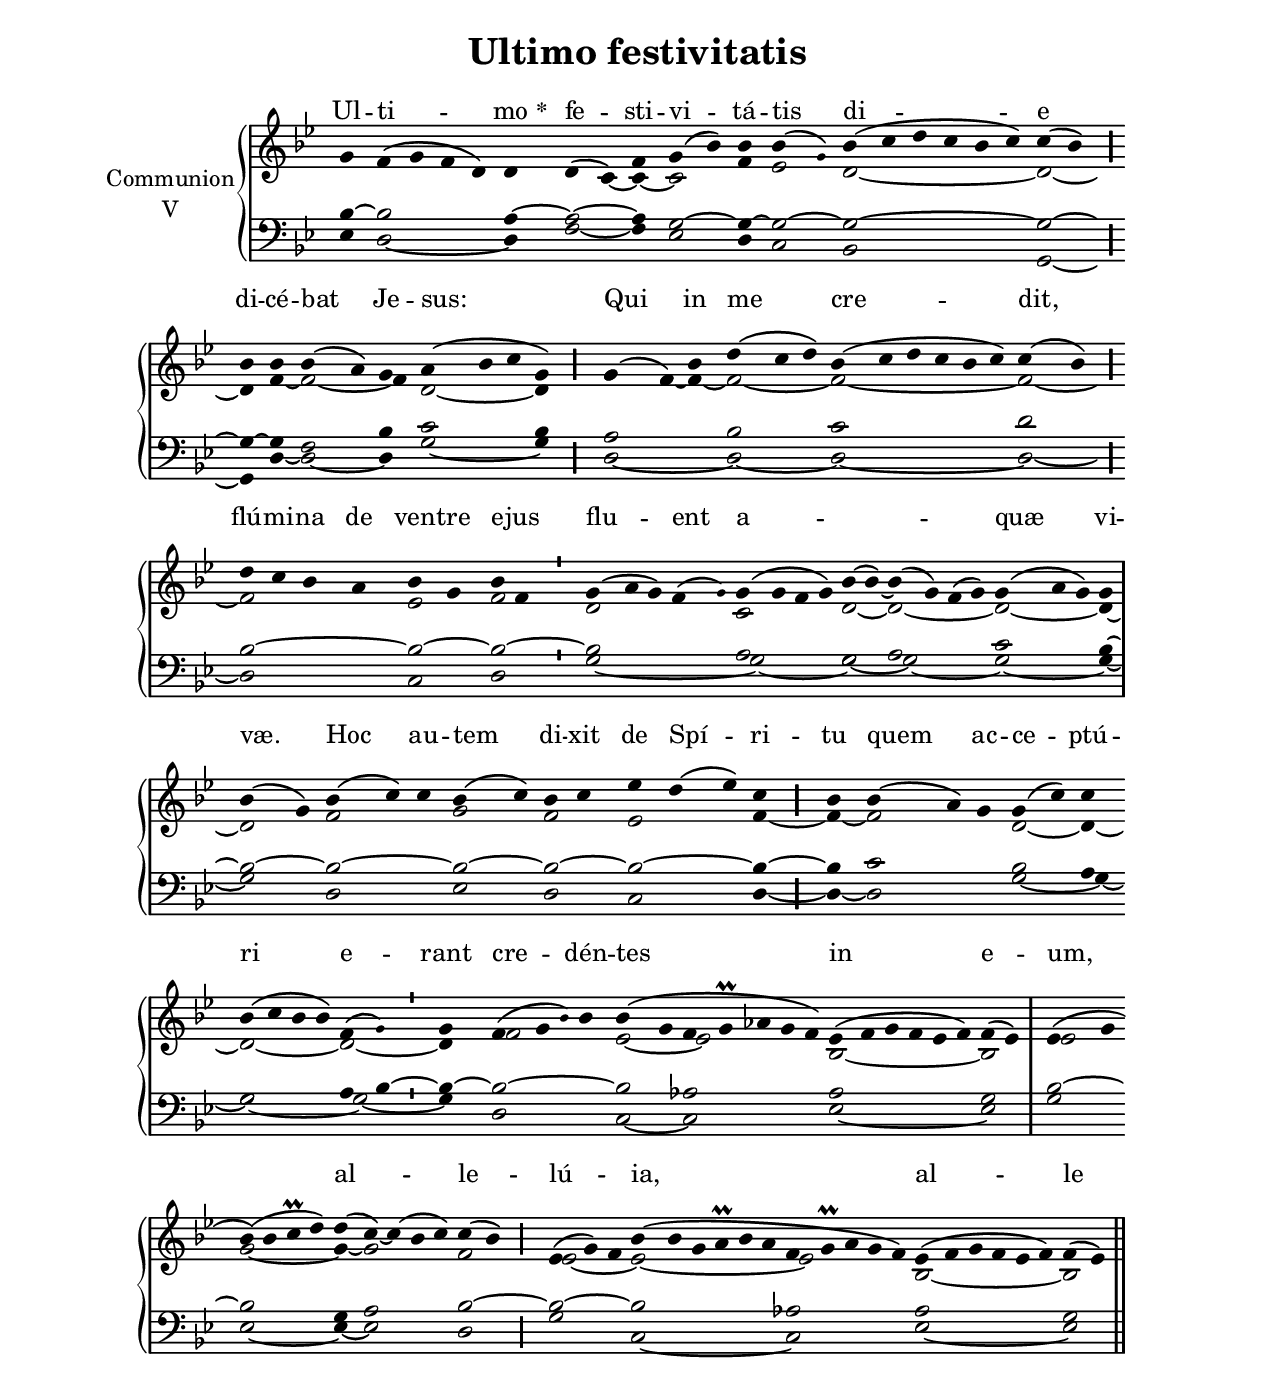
\version "2.18"
\include "gregorian.ly"
\include "noh2.ily"


%Page reference: page ii.76
%(volume.page)

global = {
 \key ees \lydian
 \cadenzaOn 
}

\header {
  title = \markup \center-column {"Ultimo festivitatis" \vspace #1 }
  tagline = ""
  composer = ""
}

\paper {
 #(include-special-characters)
  oddHeaderMarkup = \markup \fill-line {
    \line {}
    \center-column {
      \on-the-fly #first-page     " "
      \on-the-fly #not-first-page "Ultimo festivitatis"
    }
    \line { \on-the-fly #print-page-number-check-first \fromproperty #'page:page-number-string }
  }
  evenHeaderMarkup = \markup \fill-line {
    \line { \on-the-fly #print-page-number-check-first \fromproperty #'page:page-number-string }
    \center-column { "Ultimo festivitatis" }
    \line {}
  }
}

chantText = \lyricmode {
Ul -- ti -- mo 
\set stanza = " * " fe -- sti -- vi -- tá -- tis di -- e 
di -- cé -- bat Je -- sus: 
Qui in me cre -- dit, 
flú -- mi -- na de ven -- tre e -- jus flu -- ent a -- _ _ quæ vi -- væ. 
Hoc au -- tem di -- xit de Spí -- ri -- tu 
quem ac -- ce -- ptú -- ri e -- rant cre -- dén -- tes in e -- um, 
al -- le -- lú -- _ ia, 
al -- le -- _ lú -- ia. }

chantMusic = {
\tieDown   g'4 f'4 ( g'4 f'4 d'4) d'4  d'4 ( c'4) f'4 g'4 ( bes'4) bes'4 bes'4 ( \once \tweak #'font-size #-4 g' ) bes'4 ( c''4 d''4 c''4 bes'4 c''4) c''4 ( bes'4) \divisioMaior \forceBreak

 bes'4 bes'4 bes'4 ( a'4) g'4 a'4 ( bes'4 c''4 g'4) \divisioMaior
 g'4 ( f'4) bes'4 d''4 ( c''4 d''4) bes'4 ( c''4 d''4 c''4 bes'4 c''4) c''4 ( bes'4) \divisioMaior \forceBreak

 d''4 c''4 bes'4 a'4 bes'4 g'4 bes'4 f'4 \divisioMinima
 g'4 ( a'4 g'4) f'4 ( \once \tweak #'font-size #-4 g' ) g'4 ( g'4 f'4 g'4) bes'4 ( bes'4) ~ bes'4 ( g'4) f'4 ( g'4) g'4 ( a'4 g'4) g'4 \divisioMaxima \forceBreak

 bes'4 ( g'4) bes'4 ( c''4) c''4 bes'4 ( c''4) bes'4 c''4 ees''4 d''4 ( ees''4) c''4 \divisioMaior
 bes'4 bes'4 ( a'4) g'4 g'4 ( c''4) c''4 \forceBreak
 bes'4 ( c''4 bes'4 bes'4) f'4 ( \once \tweak #'font-size #-4 g' ) \divisioMinima
 g'4 f'4 ( g'4 \once \tweak #'font-size #-4 bes' ) bes'4  bes'4 ( g'4 f'4 g'\prall aes'4 g'4 f'4) ees'4 ( f'4 g'4 f'4 ees'4 f'4) f'4 ( ees'4) \divisioMaxima
 ees'4 ( g'4 \forceBreak
) bes'4 ( bes'4 c''\prall d''4) d''4 ( c''4) ~ c''4 ( bes'4 c''4) c''4 ( bes'4) \divisioMaior
 ees'4 ( g'4)  f'4 bes'4 ( bes'4 g'4 a'\prall bes'4 a'4 f'4 g'\prall a'4 g'4 f'4) ees'4 ( f'4 g'4 f'4 ees'4 f'4) f'4 ( ees'4) \finalis

}

altoMusic = {
r2*7/2 c'4 ~ c'4 ~ c'2 f'4 ees'2 d'2*6/2 ~ d'2 ~ \divisioMaior
d'4 f'4 ~ f'2 ~ f'4 d'2*3/2 ~ d'4 \divisioMaior
g'4 f'4 ~ f'4 ~ f'2*3/2 ~ f'2*6/2 ~ f'2 ~ \divisioMaior
f'2*4/2 ees'2 f'2 \divisioMinima
d'2*5/2 c'2*4/2 d'2 ~ d'2*4/2 ~ d'2*3/2 ~ d'4 ~ \divisioMaxima
d'2 f'2*3/2 g'2 f'2 ees'2*3/2 f'4 ~ \divisioMaior
f'4 ~ f'2*3/2 d'2 ~ d'4 ~ d'2*4/2 ~ d'2 ~ \divisioMinima
d'4 f'2*4/2 ees'2 ~ ees'2*5/2 bes2*6/2 ~ bes2 \divisioMaxima
ees'2 g'2*4/2 ~ g'4 ~ g'2*4/2 f'2 \divisioMaior
ees'2*3/2 ~ ees'2*6/2 ~ ees'2*5/2 bes2*6/2 ~ bes2 \finalis
}

tenorMusic = {
bes4 ~ bes2*4/2 a4 ~ a2 ~ a4 g2 ~ g4 ~ g2 ~ g2*6/2 ~ g2 ~ \divisioMaior
g4 ~ g4 f2 bes4 c'2*3/2 bes4 \divisioMaior
a2*3/2 bes2*3/2 c'2*6/2 d'2 \divisioMaior
bes2*4/2 ~ bes2 ~ bes2 ~ \divisioMinima
bes2*5/2 a2*4/2 g2 a2*4/2 c'2*3/2 bes4 ~ \divisioMaxima
bes2 ~ bes2*3/2 ~ bes2 ~ bes2 ~ bes2*3/2 ~ bes4 ~ \divisioMaior
bes4 c'2*3/2 bes2 a4 g2*4/2 a4 bes4 ~ \divisioMinima
bes4 ~ bes2*4/2 ~ bes2 aes2*5/2 a2*6/2 g2 \divisioMaxima
bes2 ~ bes2*4/2 g4 a2*4/2 bes2 ~ \divisioMaior
bes2*3/2 ~ bes2*6/2 aes2*5/2 a2*6/2 g2 \finalis
}

bassMusic = {
ees4 d2*4/2 ~ d4 f2 ~ f4 ees2 d4 c2 bes,2*6/2 g,2 ~ \divisioMaior
g,4 d4 ~ d2 ~ d4 g2*3/2 ~ g4 \divisioMaior
d2*3/2 ~ d2*3/2 ~ d2*6/2 ~ d2 ~ \divisioMaior
d2*4/2 c2 d2 \divisioMinima
g2*5/2 ~ g2*4/2 ~ g2 ~ g2*4/2 ~ g2*3/2 ~ g4 ~ \divisioMaxima
g2 d2*3/2 ees2 d2 c2*3/2 d4 ~ \divisioMaior
d4 ~ d2*3/2 g2 ~ g4 ~ g2*4/2 ~ g2 ~ \divisioMinima
g4 d2*4/2 c2 ~ c2*5/2 ees2*6/2 ~ ees2 \divisioMaxima
g2 ees2*4/2 ~ ees4 ~ ees2*4/2 d2 \divisioMaior
g2*3/2 c2*6/2 ~ c2*5/2 ees2*6/2 ~ ees2 \finalis
}

voiceLines = {
\voiceLineStyle


}

\score{
  <<
    \new GrandStaff <<
      \set GrandStaff.autoBeaming = ##f
      \set GrandStaff.instrumentName = \markup \center-column {
        "Communion"
        "V"
      }
      \new Staff = up <<
        \new Voice = "chant" {
          \voiceOne \global \chantMusic
        }
        \new Voice {
          \voiceTwo \global \altoMusic
        }
      >>

      \new Staff = down <<
        \clef bass
        \new Voice {
          \voiceOne \global \tenorMusic
        }
        \new Voice {
          \voiceTwo \global \bassMusic
        }
	\new Voice {
        \voiceThree \global \voiceLines
        }
      >>
    >>
    \new Lyrics \lyricsto chant {
      \chantText
    }
  >>
  \layout{
  }
  \midi{
    \tempo 4 = 125
  }
}
